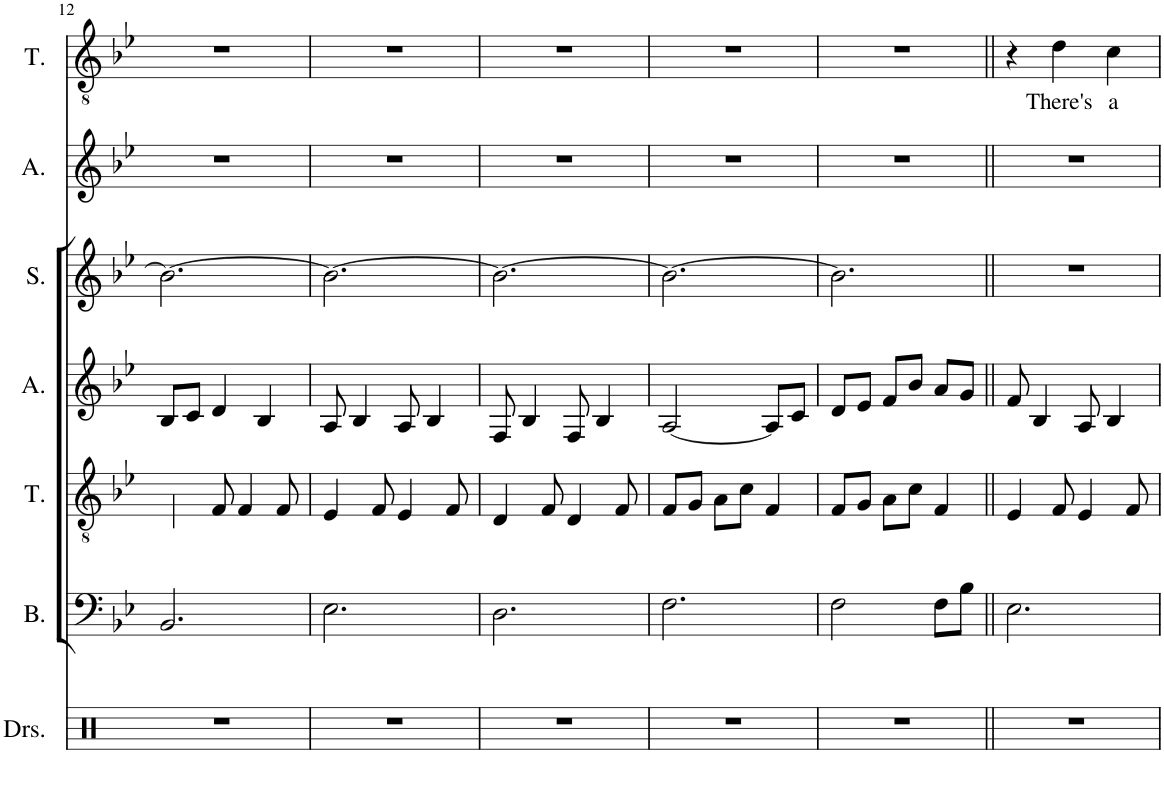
**kern	**kern	**kern	**kern	**kern	**kern	**kern	**text
*part7	*part6	*part5	*part4	*part3	*part2	*part1	*part1
*staff7	*staff6	*staff5	*staff4	*staff3	*staff2	*staff1	*staff1
*I"Drumset	*I"Bass	*I"Tenor	*I"Alto	*I"Soprano	*I"Alto	*I"Tenor	*
*I'Drs.	*I'B.	*I'T.	*I'A.	*I'S.	*I'A.	*I'T.	*
!!LO:PB:g=z
*clefX	*clefF4	*clefGv2	*clefG2	*clefG2	*clefG2	*clefGv2	*
*k[]	*k[b-e-]	*k[b-e-]	*k[b-e-]	*k[b-e-]	*k[b-e-]	*k[b-e-]	*
*M3/4	*M3/4	*M3/4	*M3/4	*M3/4	*M3/4	*M3/4	*
=12	=12	=12	=12	=12	=12	=12	=12
2.r	2.BB-/	4BB-/	8B-/L	2.b-\_	2.r	2.r	.
.	.	.	8c/J	.	.	.	.
.	.	8F/	4d/	.	.	.	.
.	.	4F/	.	.	.	.	.
.	.	.	4B-/	.	.	.	.
.	.	8F/	.	.	.	.	.
=13	=13	=13	=13	=13	=13	=13	=13
2.r	2.E-\	4E-/	8A/	2.b-\_	2.r	2.r	.
.	.	.	4B-/	.	.	.	.
.	.	8F/	.	.	.	.	.
.	.	4E-/	8A/	.	.	.	.
.	.	.	4B-/	.	.	.	.
.	.	8F/	.	.	.	.	.
=14	=14	=14	=14	=14	=14	=14	=14
2.r	2.D\	4D/	8F/	2.b-\_	2.r	2.r	.
.	.	.	4B-/	.	.	.	.
.	.	8F/	.	.	.	.	.
.	.	4D/	8F/	.	.	.	.
.	.	.	4B-/	.	.	.	.
.	.	8F/	.	.	.	.	.
=15	=15	=15	=15	=15	=15	=15	=15
2.r	2.F\	8F/L	[2A/	2.b-\_	2.r	2.r	.
.	.	8G/J	.	.	.	.	.
.	.	8A\L	.	.	.	.	.
.	.	8c\J	.	.	.	.	.
.	.	4F/	8A/L]	.	.	.	.
.	.	.	8c/J	.	.	.	.
=16	=16	=16	=16	=16	=16	=16	=16
2.r	2F\	8F/L	8d/L	2.b-\]	2.r	2.r	.
.	.	8G/J	8e-/J	.	.	.	.
.	.	8A\L	8f/L	.	.	.	.
.	.	8c\J	8b-/J	.	.	.	.
.	8F\L	4F/	8a/L	.	.	.	.
.	8B-\J	.	8g/J	.	.	.	.
=17||	=17||	=17||	=17||	=17||	=17||	=17||	=17||
2.r	2.E-\	4E-/	8f/	2.r	2.r	4r	.
.	.	.	4B-/	.	.	.	.
!	!	!	!	!	!	!	!LO:LY:b
.	.	8F/	.	.	.	4d\	There's
.	.	4E-/	8A/	.	.	.	.
!	!	!	!	!	!	!	!LO:LY:b
.	.	.	4B-/	.	.	4c\	a
.	.	8F/	.	.	.	.	.
=	=	=	=	=	=	=	=
*-	*-	*-	*-	*-	*-	*-	*-
